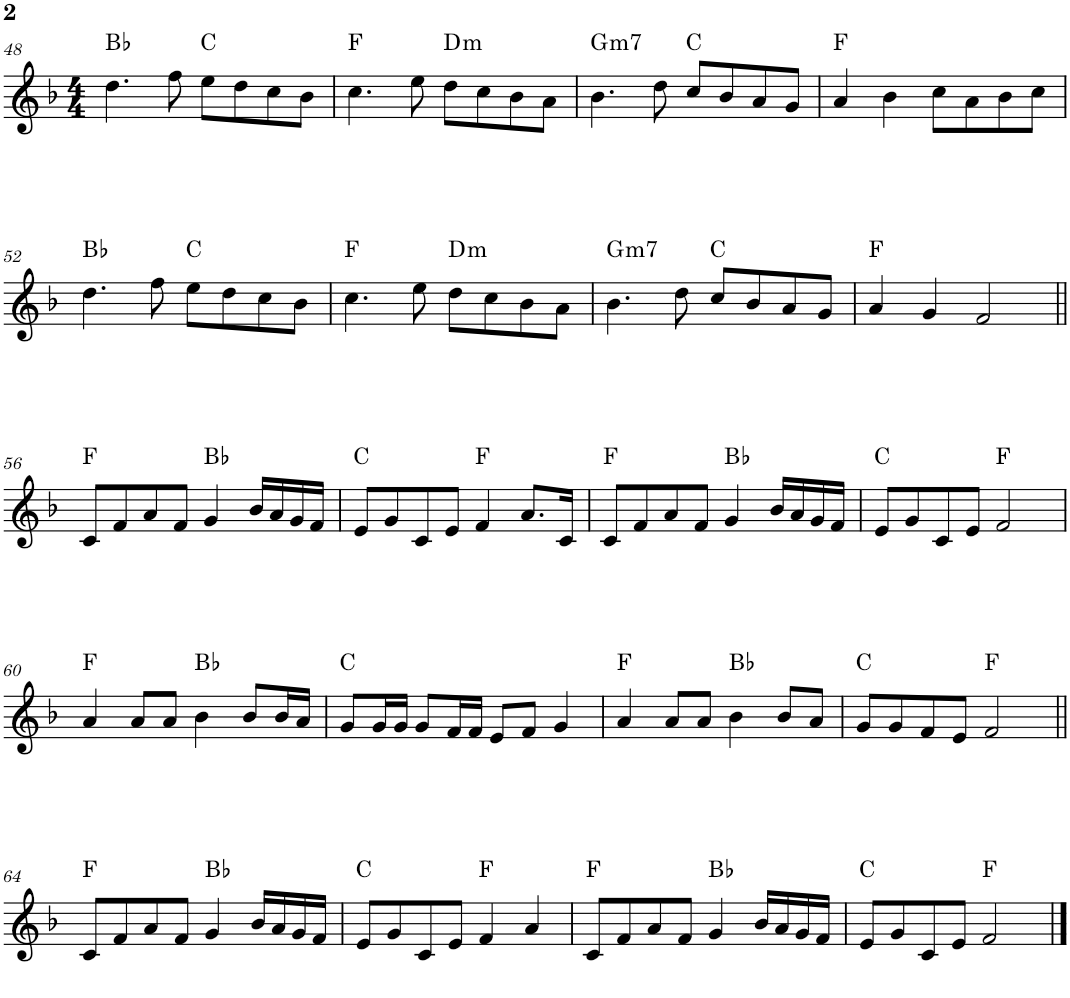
**kern	**harte
*part1	*part1
*staff1	*
*I"Piano	*
*I'Pno.	*
!!LO:PB:g=z
*clefG2	*
*k[b-]	*
*M4/4	*
=48	=48
4.dd\	Bb:maj
8ff\	.
8ee\L	C:maj
8dd\	.
8cc\	.
8b-\J	.
=49	=49
4.cc\	F:maj
8ee\	.
!	!LO:H:kt=m
8dd\L	D:min
8cc\	.
8b-\	.
8a\J	.
=50	=50
!	!LO:H:kt=m7
4.b-\	G:min7
8dd\	.
8cc/L	C:maj
8b-/	.
8a/	.
8g/J	.
=51	=51
4a/	F:maj
4b-\	.
8cc\L	.
8a\	.
8b-\	.
8cc\J	.
!!LO:LB:g=z
=52	=52
4.dd\	Bb:maj
8ff\	.
8ee\L	C:maj
8dd\	.
8cc\	.
8b-\J	.
=53	=53
4.cc\	F:maj
8ee\	.
!	!LO:H:kt=m
8dd\L	D:min
8cc\	.
8b-\	.
8a\J	.
=54	=54
!	!LO:H:kt=m7
4.b-\	G:min7
8dd\	.
8cc/L	C:maj
8b-/	.
8a/	.
8g/J	.
=55	=55
4a/	F:maj
4g/	.
2f/	.
!!LO:LB:g=z
=56||	=56||
8c/L	F:maj
8f/	.
8a/	.
8f/J	.
4g/	Bb:maj
16b-/LL	.
16a/	.
16g/	.
16f/JJ	.
=57	=57
8e/L	C:maj
8g/	.
8c/	.
8e/J	.
4f/	F:maj
8.a/L	.
16c/Jk	.
=58	=58
8c/L	F:maj
8f/	.
8a/	.
8f/J	.
4g/	Bb:maj
16b-/LL	.
16a/	.
16g/	.
16f/JJ	.
=59	=59
8e/L	C:maj
8g/	.
8c/	.
8e/J	.
2f/	F:maj
!!LO:LB:g=z
=60	=60
4a/	F:maj
8a/L	.
8a/J	.
4b-\	Bb:maj
8b-/L	.
16b-/L	.
16a/JJ	.
=61	=61
8g/L	C:maj
16g/L	.
16g/JJ	.
8g/L	.
16f/L	.
16f/JJ	.
8e/L	.
8f/J	.
4g/	.
=62	=62
4a/	F:maj
8a/L	.
8a/J	.
4b-\	Bb:maj
8b-/L	.
8a/J	.
=63	=63
8g/L	C:maj
8g/	.
8f/	.
8e/J	.
2f/	F:maj
!!LO:LB:g=z
=64||	=64||
8c/L	F:maj
8f/	.
8a/	.
8f/J	.
4g/	Bb:maj
16b-/LL	.
16a/	.
16g/	.
16f/JJ	.
=65	=65
8e/L	C:maj
8g/	.
8c/	.
8e/J	.
4f/	F:maj
4a/	.
=66	=66
8c/L	F:maj
8f/	.
8a/	.
8f/J	.
4g/	Bb:maj
16b-/LL	.
16a/	.
16g/	.
16f/JJ	.
=67	=67
8e/L	C:maj
8g/	.
8c/	.
8e/J	.
2f/	F:maj
==	==
*-	*-
